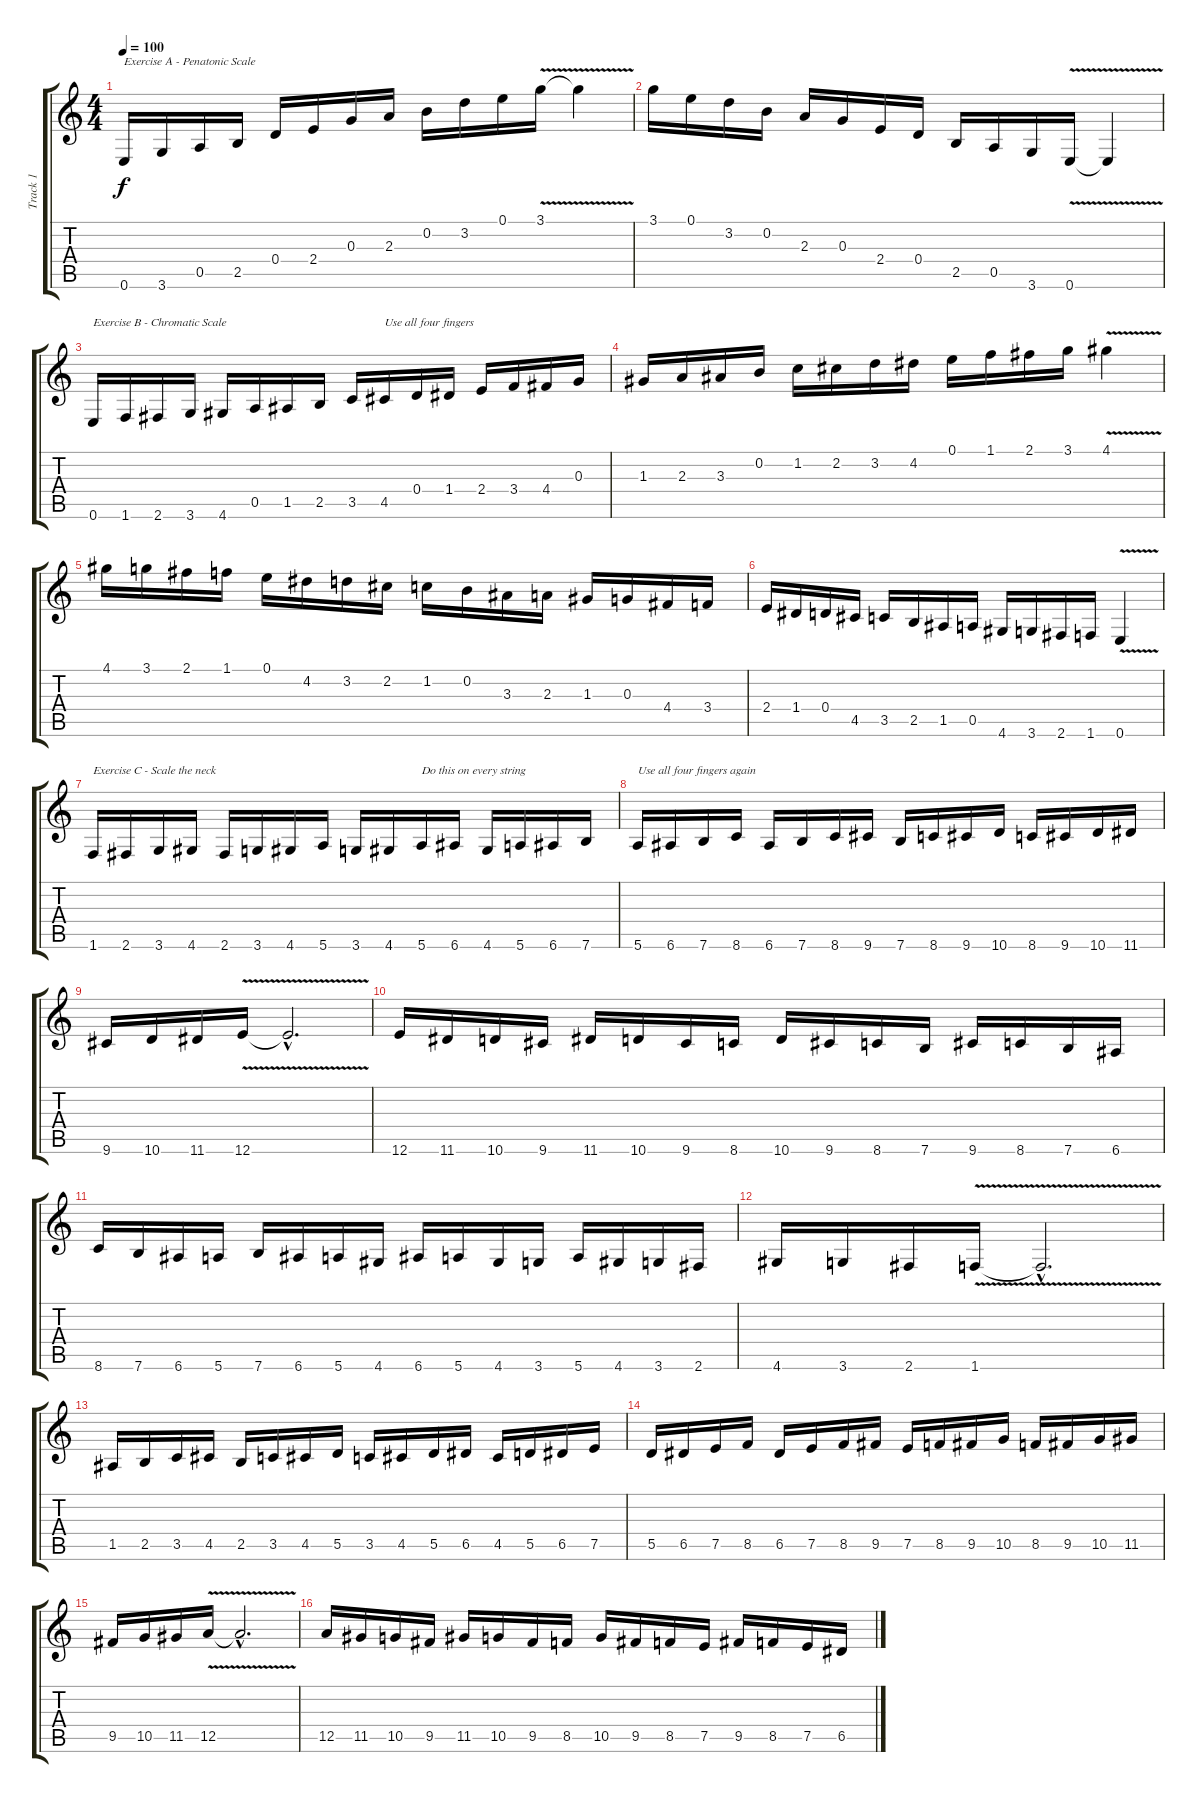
\track ("Track 1" "Track 1") {instrument distortionguitar}
\staff {score tabs}
\tuning (E4 B3 G3 D3 A2 E2) {hide}
\ts (4 4)
\tempo 100
\clef g2
\ks c
0.6.16{txt "Exercise A - Penatonic Scale" dy f instrument distortionguitar} 3.6.16 0.5.16 2.5.16 0.4.16 2.4.16 0.3.16 2.3.16 0.2.16 3.2.16 0.1.16 3.1{v}.16 3.1{t}.4 |
3.1.16 0.1.16 3.2.16 0.2.16 2.3.16 0.3.16 2.4.16 0.4.16 2.5.16 0.5.16 3.6.16 0.6{v}.16 0.6{t}.4 |
0.6.16{txt "Exercise B - Chromatic Scale"} 1.6.16 2.6.16 3.6.16 4.6.16 0.5.16 1.5.16 2.5.16 3.5.16 4.5.16{txt "Use all four fingers"} 0.4.16 1.4.16 2.4.16 3.4.16 4.4.16 0.3.16 |
1.3.16 2.3.16 3.3.16 0.2.16 1.2.16 2.2.16 3.2.16 4.2.16 0.1.16 1.1.16 2.1.16 3.1.16 4.1{v}.4 |
4.1.16 3.1.16 2.1.16 1.1.16 0.1.16 4.2.16 3.2.16 2.2.16 1.2.16 0.2.16 3.3.16 2.3.16 1.3.16 0.3.16 4.4.16 3.4.16 |
2.4.16 1.4.16 0.4.16 4.5.16 3.5.16 2.5.16 1.5.16 0.5.16 4.6.16 3.6.16 2.6.16 1.6.16 0.6{v}.4 |
1.6.16{txt "Exercise C - Scale the neck"} 2.6.16 3.6.16 4.6.16 2.6.16 3.6.16 4.6.16 5.6.16 3.6.16 4.6.16 5.6.16{txt "Do this on every string"} 6.6.16 4.6.16 5.6.16 6.6.16 7.6.16 |
5.6.16{txt "Use all four fingers again"} 6.6.16 7.6.16 8.6.16 6.6.16 7.6.16 8.6.16 9.6.16 7.6.16 8.6.16 9.6.16 10.6.16 8.6.16 9.6.16 10.6.16 11.6.16 |
9.6.16 10.6.16 11.6.16 12.6{v}.16 12.6{hac t}.2{d} |
12.6.16 11.6.16 10.6.16 9.6.16 11.6.16 10.6.16 9.6.16 8.6.16 10.6.16 9.6.16 8.6.16 7.6.16 9.6.16 8.6.16 7.6.16 6.6.16 |
8.6.16 7.6.16 6.6.16 5.6.16 7.6.16 6.6.16 5.6.16 4.6.16 6.6.16 5.6.16 4.6.16 3.6.16 5.6.16 4.6.16 3.6.16 2.6.16 |
4.6.16 3.6.16 2.6.16 1.6{v}.16 1.6{hac t}.2{d} |
1.5.16 2.5.16 3.5.16 4.5.16 2.5.16 3.5.16 4.5.16 5.5.16 3.5.16 4.5.16 5.5.16 6.5.16 4.5.16 5.5.16 6.5.16 7.5.16 |
5.5.16 6.5.16 7.5.16 8.5.16 6.5.16 7.5.16 8.5.16 9.5.16 7.5.16 8.5.16 9.5.16 10.5.16 8.5.16 9.5.16 10.5.16 11.5.16 |
9.5.16 10.5.16 11.5.16 12.5{v}.16 12.5{hac t}.2{d} |
12.5.16 11.5.16 10.5.16 9.5.16 11.5.16 10.5.16 9.5.16 8.5.16 10.5.16 9.5.16 8.5.16 7.5.16 9.5.16 8.5.16 7.5.16 6.5.16
